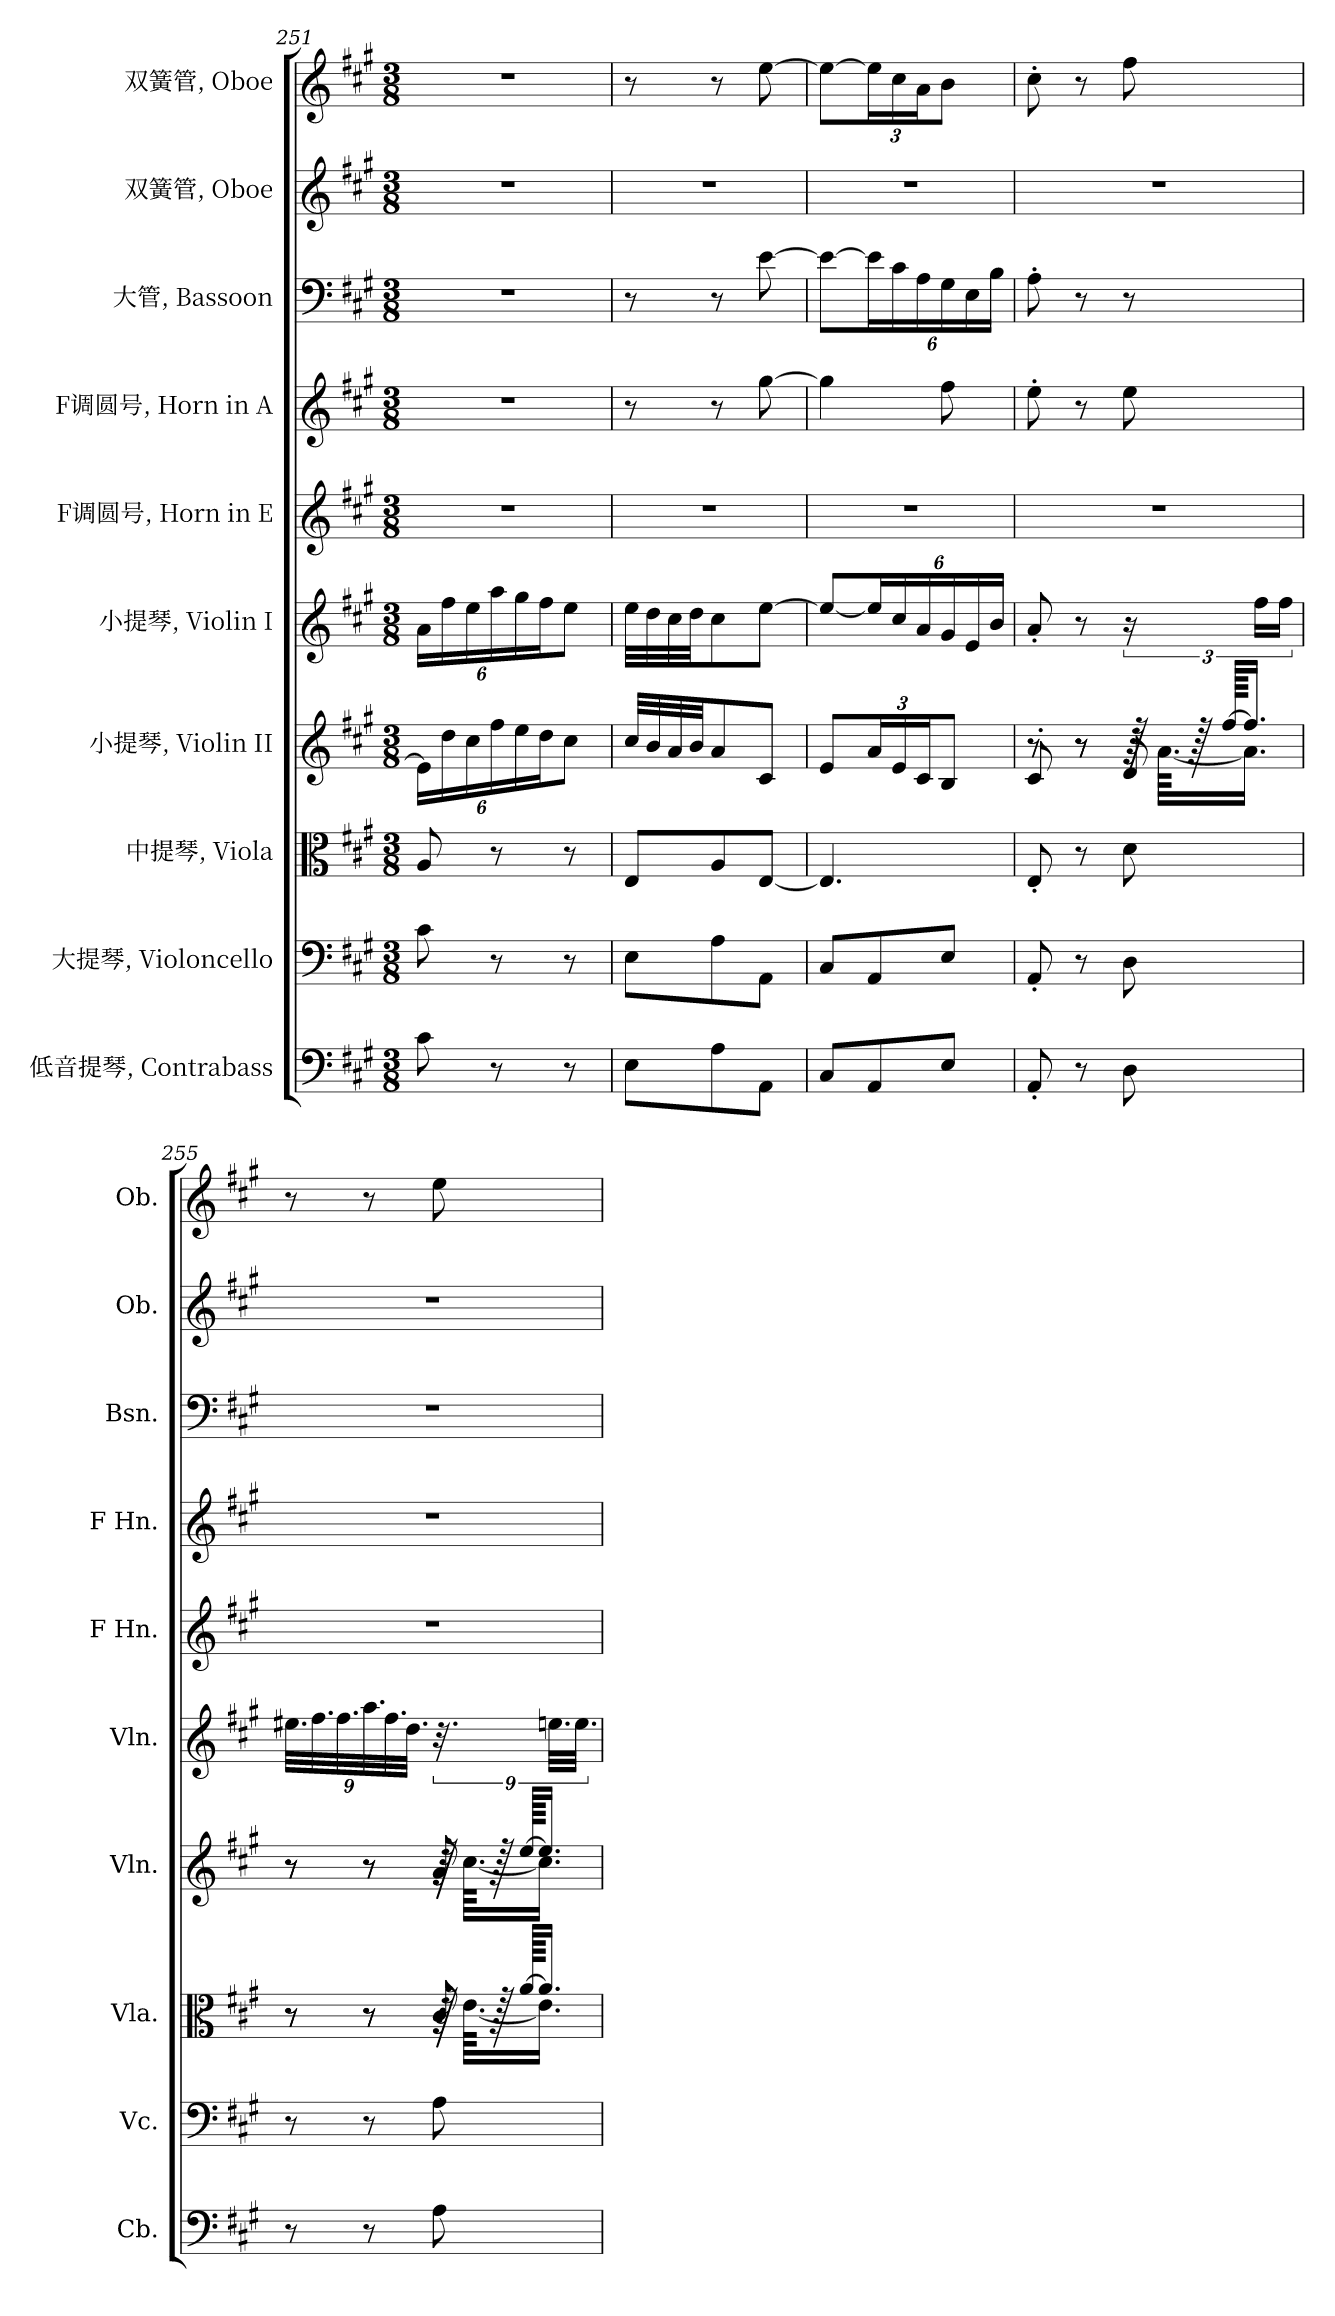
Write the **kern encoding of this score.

**kern	**kern	**kern	**kern	**kern	**kern	**kern	**kern	**kern	**kern
*part10	*part9	*part8	*part7	*part6	*part5	*part4	*part3	*part2	*part1
*staff10	*staff9	*staff8	*staff7	*staff6	*staff5	*staff4	*staff3	*staff2	*staff1
*I"低音提琴, Contrabass	*I"大提琴, Violoncello	*I"中提琴, Viola	*I"小提琴, Violin II	*I"小提琴, Violin I	*I"F调圆号, Horn in E	*I"F调圆号, Horn in A	*I"大管, Bassoon	*I"双簧管, Oboe	*I"双簧管, Oboe
*I'Cb.	*I'Vc.	*I'Vla.	*I'Vln.	*I'Vln.	*I'F Hn.	*I'F Hn.	*I'Bsn.	*I'Ob.	*I'Ob.
*clefF4	*clefF4	*clefC3	*clefG2	*clefG2	*clefG2	*clefG2	*clefF4	*clefG2	*clefG2
*ITrd7c12	*	*	*	*	*ITrd4c7	*ITrd4c7	*	*	*
*k[f#c#g#]	*k[f#c#g#]	*k[f#c#g#]	*k[f#c#g#]	*k[f#c#g#]	*k[f#c#]	*k[f#c#]	*k[f#c#g#]	*k[f#c#g#]	*k[f#c#g#]
*M3/8	*M3/8	*M3/8	*M3/8	*M3/8	*M3/8	*M3/8	*M3/8	*M3/8	*M3/8
*	*	*	*Xbrackettup	*Xbrackettup	*	*	*	*	*
=251	=251	=251	=251	=251	=251	=251	=251	=251	=251
8C#\	8c#\	8A/	24e\LL]	24a\LL	4.r	4.r	4.r	4.r	4.r
.	.	.	24dd\	24ff#\	.	.	.	.	.
.	.	.	24cc#\	24ee\	.	.	.	.	.
8r	8r	8r	24ff#\	24aa\	.	.	.	.	.
.	.	.	24ee\	24gg#\	.	.	.	.	.
.	.	.	24dd\J	24ff#\J	.	.	.	.	.
8r	8r	8r	8cc#\J	8ee\J	.	.	.	.	.
=252	=252	=252	=252	=252	=252	=252	=252	=252	=252
8EE\L	8E\L	8E/L	32cc#/LLL	32ee\LLL	4.r	8r	8r	4.r	8r
.	.	.	32b/	32dd\	.	.	.	.	.
.	.	.	32a/	32cc#\	.	.	.	.	.
.	.	.	32b/JJ	32dd\JJ	.	.	.	.	.
8AA\	8A\	8A/	8a/	8cc#\	.	8r	8r	.	8r
8AAA\J	8AA\J	[8E/J	8c#/J	[8ee\J	.	[8cc#\	[8e\	.	[8ee\
=253	=253	=253	=253	=253	=253	=253	=253	=253	=253
8CC#/L	8C#/L	4.E/]	8e/L	8ee/L_	4.r	4cc#\]	8e\L_	4.r	8ee\L_
*	*	*	*	*	*	*	*Xbrackettup	*	*Xbrackettup
8AAA/	8AA/	.	24a/L	24ee/L]	.	.	24e\L]	.	24ee\L]
.	.	.	24e/	24cc#/	.	.	24c#\	.	24cc#\
.	.	.	24c#/J	24a/	.	.	24A\	.	24a\J
8EE/J	8E/J	.	8B/J	24g#/	.	8b\	24G#\	.	8b\J
.	.	.	.	24e/	.	.	24E\	.	.
.	.	.	.	24b/JJ	.	.	24B\JJ	.	.
!!LO:PB:g=z
=254	=254	=254	=254	=254	=254	=254	=254	=254	=254
*	*	*	*^	*	*	*	*	*	*
*	*	*	*	*^	*	*	*	*	*	*
8AAA'/	8AA'/	8E'/	8c#'/	8r	8r	8a'/	4.r	8a'\	8A'\	4.r	8cc#'\
8r	8r	8r	8r	8r	8r	8r	.	8r	8r	.	8r
*	*	*	*	*	*	*brackettup	*	*	*	*	*
8DD\	8D\	8d\	64r	128r	8d/	24r	.	8a\	8r	.	8ff#\
.	.	.	.	[64.a\KKLL	.	.	.	.	.	.	.
.	.	.	128r	.	.	.	.	.	.	.	.
.	.	.	[128ff#/KKKLL	.	.	.	.	.	.	.	.
.	.	.	16.ff#/JJ]	16.a\JJ]	.	.	.	.	.	.	.
.	.	.	.	.	.	24ff#\LL	.	.	.	.	.
.	.	.	.	.	.	24ff#\JJ	.	.	.	.	.
=255	=255	=255	=255	=255	=255	=255	=255	=255	=255	=255	=255
*	*	*^	*	*	*	*	*	*	*	*	*
*	*	*	*^	*	*	*	*	*	*	*	*	*
8r	8r	8r	8r	8r	8r	8r	8r	36.ee#X\LLL	4.r	4.r	4.r	4.r	8r
.	.	.	.	.	.	.	.	36.ff#\	.	.	.	.	.
.	.	.	.	.	.	.	.	36.ff#\	.	.	.	.	.
8r	8r	8r	8r	8r	8r	8r	8r	36.aa\	.	.	.	.	8r
.	.	.	.	.	.	.	.	36.ff#\	.	.	.	.	.
.	.	.	.	.	.	.	.	36.dd\JJJ	.	.	.	.	.
8AA\	8A\	64r	128r	8c#/	64r	128r	8a/	36.r	.	.	.	.	8ee\
.	.	.	[64.e\KKLL	.	.	[64.cc#\KKLL	.	.	.	.	.	.	.
.	.	128r	.	.	128r	.	.	.	.	.	.	.	.
.	.	[128a/KKKLL	.	.	[128ee/KKKLL	.	.	.	.	.	.	.	.
.	.	16.a/JJ]	16.e\JJ]	.	16.ee/JJ]	16.cc#\JJ]	.	.	.	.	.	.	.
.	.	.	.	.	.	.	.	36.een\LLL	.	.	.	.	.
.	.	.	.	.	.	.	.	36.ee\JJJ	.	.	.	.	.
*	*	*v	*v	*v	*	*	*	*	*	*	*	*	*
*	*	*	*v	*v	*v	*	*	*	*	*	*
=	=	=	=	=	=	=	=	=	=
*-	*-	*-	*-	*-	*-	*-	*-	*-	*-
